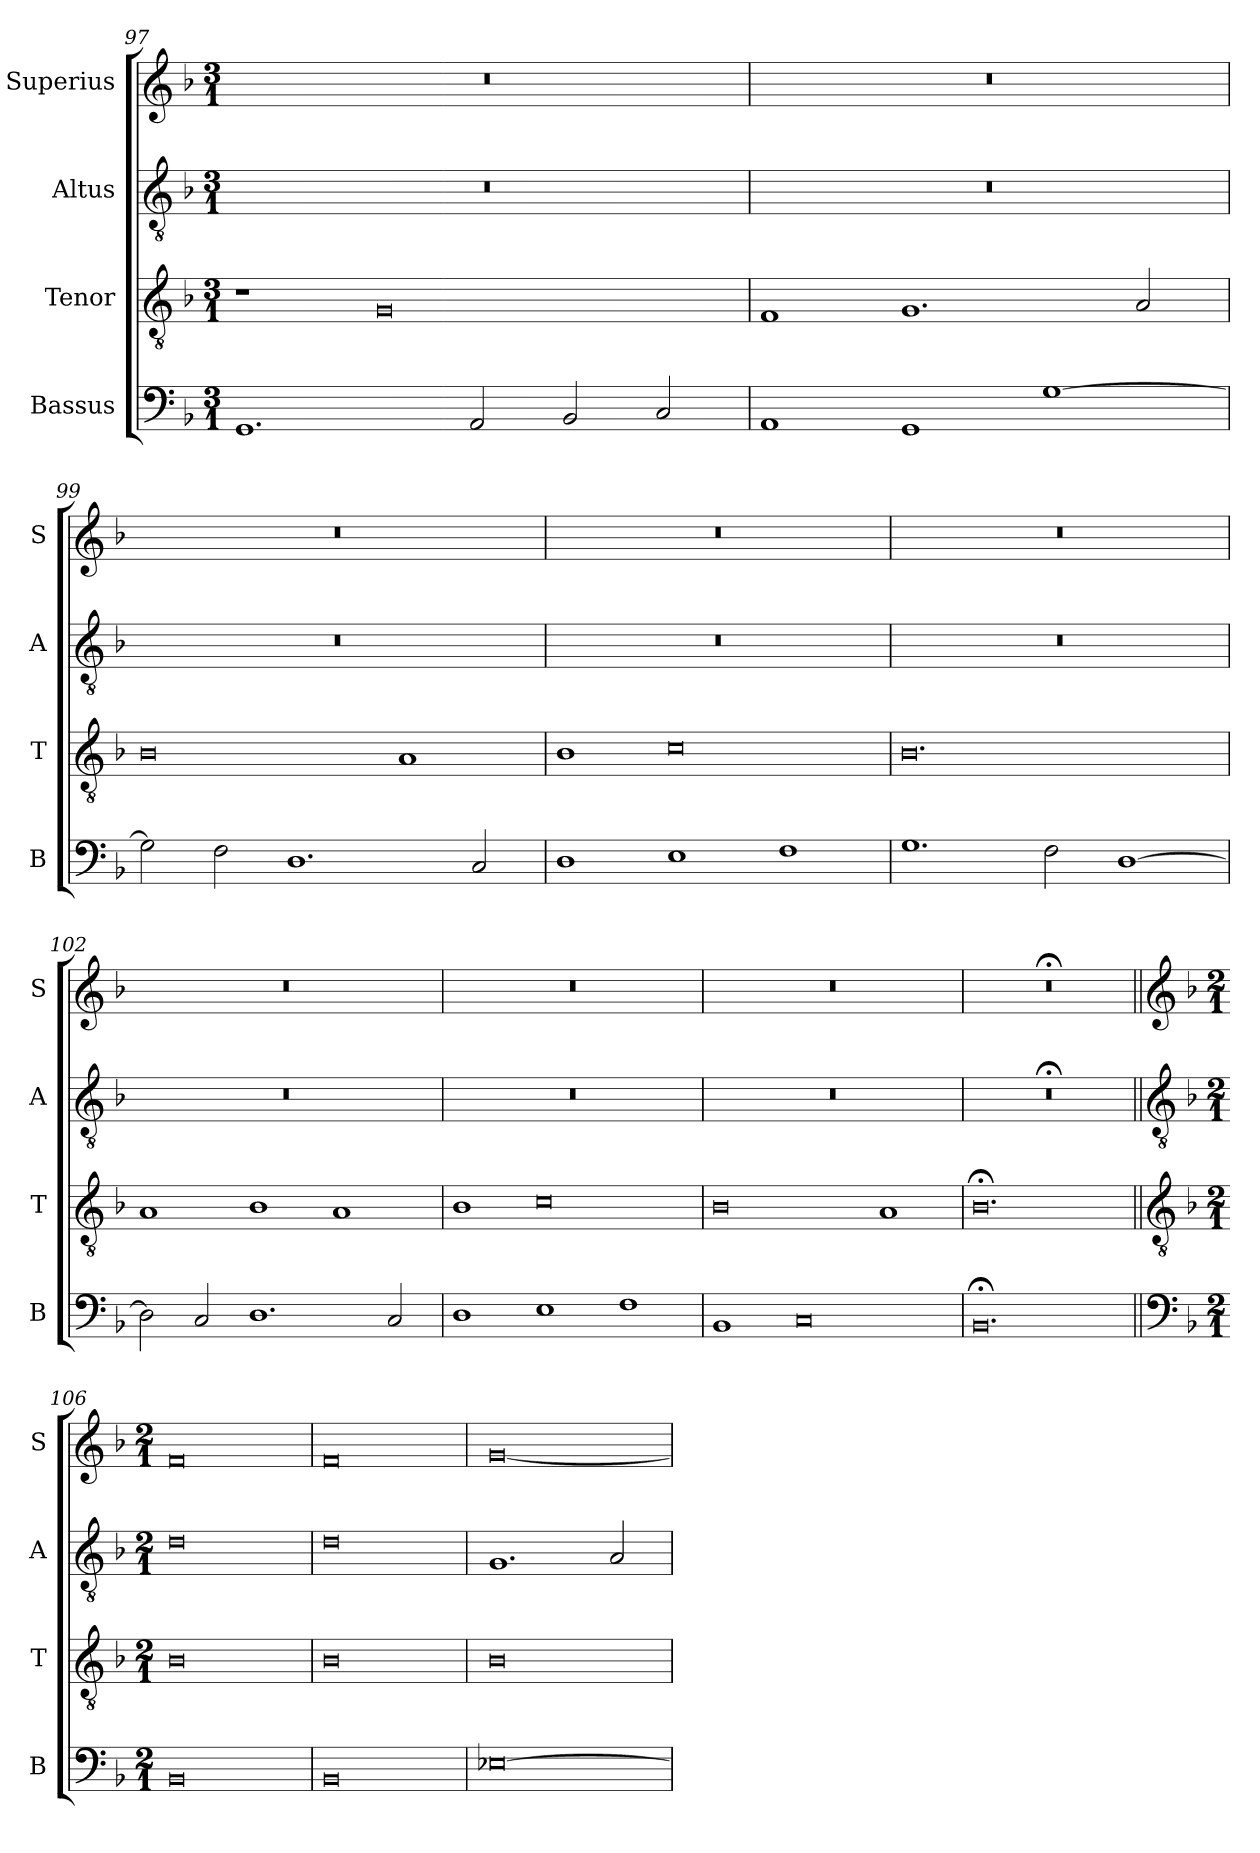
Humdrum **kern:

**kern	**kern	**kern	**kern
*part4	*part3	*part2	*part1
*staff4	*staff3	*staff2	*staff1
*I"Bassus	*I"Tenor	*I"Altus	*I"Superius
*I'B	*I'T	*I'A	*I'S
*clefF4	*clefGv2	*clefGv2	*clefG2
*k[b-]	*k[b-]	*k[b-]	*k[b-]
*M3/1	*M3/1	*M3/1	*M3/1
=97	=97	=97	=97
1.GG	1r	0.r	0.r
.	0G	.	.
2AA/	.	.	.
2BB-/	.	.	.
2C/	.	.	.
=98	=98	=98	=98
1AA	1F	0.r	0.r
1GG	1.G	.	.
[1G	.	.	.
.	2A/	.	.
=99	=99	=99	=99
2G\]	0B-	0.r	0.r
2F\	.	.	.
1.D	.	.	.
.	1A	.	.
2C/	.	.	.
=100	=100	=100	=100
1D	1B-	0.r	0.r
1E	0c	.	.
1F	.	.	.
=101	=101	=101	=101
1.G	0.B-	0.r	0.r
2F\	.	.	.
[1D	.	.	.
=102	=102	=102	=102
2D\]	1A	0.r	0.r
2C/	.	.	.
1.D	1B-	.	.
.	1A	.	.
2C/	.	.	.
=103	=103	=103	=103
1D	1B-	0.r	0.r
1E	0c	.	.
1F	.	.	.
=104	=104	=104	=104
1BB-	0B-	0.r	0.r
0C	.	.	.
.	1A	.	.
=105	=105	=105	=105
0.BB-;<	0.B-;<	0.r;<	0.r;<
=106||	=106||	=106||	=106||
*clefF4	*clefGv2	*clefGv2	*clefG2
*k[b-]	*k[b-]	*k[b-]	*k[b-]
*M2/1	*M2/1	*M2/1	*M2/1
0BB-	0B-	0d	0f
=107	=107	=107	=107
0BB-	0B-	0d	0f
=108	=108	=108	=108
[0E-X	0B-	1.G	[0g
.	.	2A/	.
=	=	=	=
*-	*-	*-	*-
